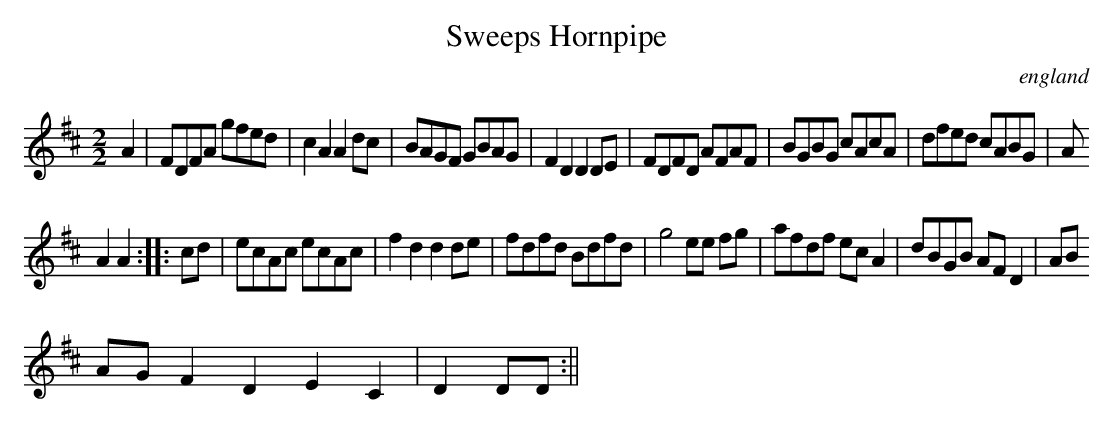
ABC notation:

X:1
T:Sweeps Hornpipe
O:england
M:2/2
L:1/8
K:D Major
A2|FDFA gfed|c2A2A2dc|BAGF GBAG|F2D2D2DE|FDFD AFAF|BGBG cAcA|dfed cABG|A
2A2A2:||:cd|ecAc ecAc|f2d2d2de|fdfd Bdfd|g4ee fg|afdf ecA2|dBGB AF D2|AB
AG F2D2E2C2|D2DD:||
